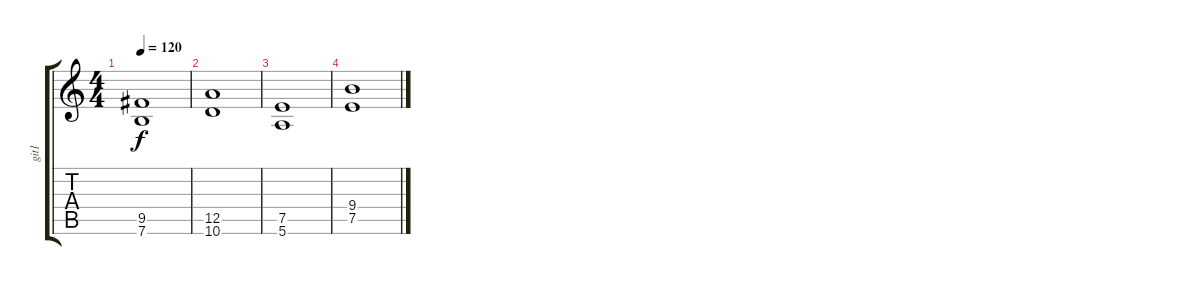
\track ("git1" "git1") {instrument overdrivenguitar}
\staff {score tabs}
\tuning (E4 B3 G3 D3 A2 E2) {hide}
\ts (4 4)
\tempo 120
\clef g2
\ks c
(9.5 7.6).1{dy f} |
(12.5 10.6).1 |
(7.5 5.6).1 |
(9.4 7.5).1
